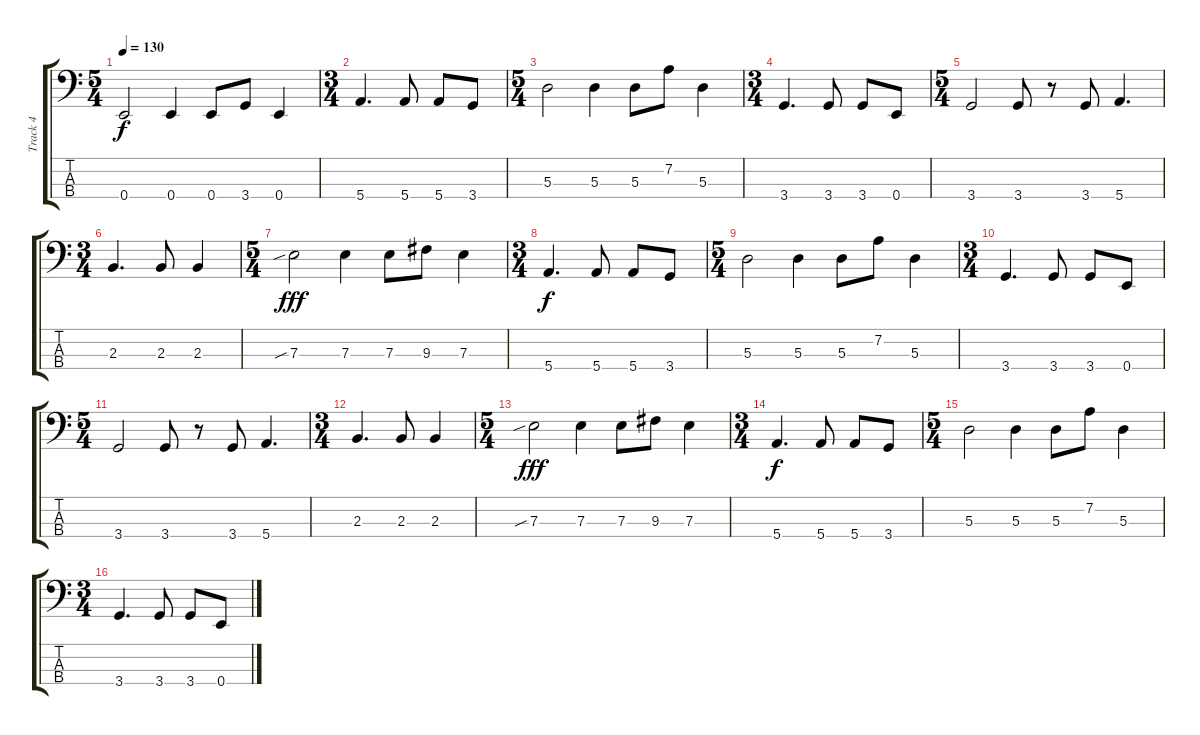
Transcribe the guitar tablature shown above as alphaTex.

\track ("Track 4" "Track 4") {instrument electricbassfinger}
\staff {score tabs}
\tuning (G2 D2 A1 E1) {hide}
\ts (5 4)
\tempo 130
\clef f4
\ks c
0.4.2{dy f} 0.4.4 0.4.8 3.4.8 0.4.4 |
\ts (3 4)
5.4.4{d} 5.4.8 5.4.8 3.4.8 |
\ts (5 4)
5.3.2 5.3.4 5.3.8 7.2.8 5.3.4 |
\ts (3 4)
3.4.4{d} 3.4.8 3.4.8 0.4.8 |
\ts (5 4)
3.4.2 3.4.8 r.8 3.4.8 5.4.4{d} |
\ts (3 4)
2.3.4{d} 2.3.8 2.3.4 |
\ts (5 4)
7.3{sib}.2{dy fff} 7.3.4 7.3.8 9.3.8 7.3.4 |
\ts (3 4)
5.4.4{d dy f} 5.4.8 5.4.8 3.4.8 |
\ts (5 4)
5.3.2 5.3.4 5.3.8 7.2.8 5.3.4 |
\ts (3 4)
3.4.4{d} 3.4.8 3.4.8 0.4.8 |
\ts (5 4)
3.4.2 3.4.8 r.8 3.4.8 5.4.4{d} |
\ts (3 4)
2.3.4{d} 2.3.8 2.3.4 |
\ts (5 4)
7.3{sib}.2{dy fff} 7.3.4 7.3.8 9.3.8 7.3.4 |
\ts (3 4)
5.4.4{d dy f} 5.4.8 5.4.8 3.4.8 |
\ts (5 4)
5.3.2 5.3.4 5.3.8 7.2.8 5.3.4 |
\ts (3 4)
3.4.4{d} 3.4.8 3.4.8 0.4.8
